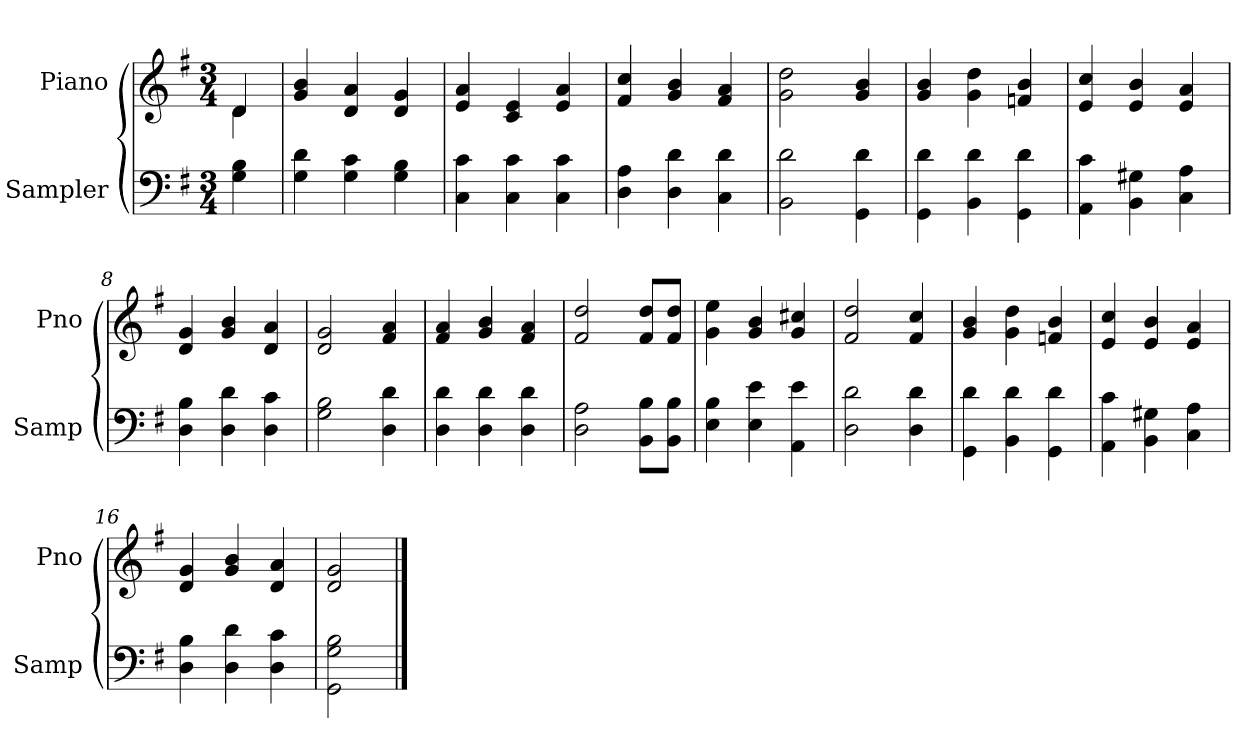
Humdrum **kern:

**kern	**kern
*part2	*part1
*staff2	*staff1
*I"Sampler	*I"Piano
*I'Samp	*I'Pno
*clefF4	*clefG2
*k[f#]	*k[f#]
*G:	*G:
*M3/4	*M3/4
=1	=1
*	*^
4G 4B	4d/	4d
*	*v	*v
=2	=2
4G 4d	4g 4b
4G 4c	4d 4a
4G 4B	4d 4g
=3	=3
4C 4c	4e 4a
4C 4c	4c 4e
4C 4c	4e 4a
=4	=4
4D 4A	4f# 4cc
4D 4d	4g 4b
4C 4d	4f# 4a
=5	=5
2BB 2d	2g 2dd
4GG 4d	4g 4b
=6	=6
4GG 4d	4g 4b
4BB 4d	4g 4dd
4GG 4d	4fn 4b
=7	=7
4AA 4c	4e 4cc
4BB 4G#X	4e 4b
4C 4A	4e 4a
=8	=8
4D 4B	4d 4g
4D 4d	4g 4b
4D 4c	4d 4a
=9	=9
2G 2B	2d 2g
4D 4d	4f# 4a
=10	=10
4D 4d	4f# 4a
4D 4d	4g 4b
4D 4d	4f# 4a
=11	=11
2D 2A	2f# 2dd
8BB\ 8B\L	8f#/ 8dd/L
8BB\ 8B\J	8f#/ 8dd/J
=12	=12
4E 4B	4g 4ee
4E 4e	4g 4b
4AA 4e	4g 4cc#X
=13	=13
2D 2d	2f# 2dd
4D 4d	4f# 4cc
=14	=14
4GG 4d	4g 4b
4BB 4d	4g 4dd
4GG 4d	4fn 4b
=15	=15
4AA 4c	4e 4cc
4BB 4G#X	4e 4b
4C 4A	4e 4a
=16	=16
4D 4B	4d 4g
4D 4d	4g 4b
4D 4c	4d 4a
=17	=17
2GG 2G 2B	2d 2g
==	==
*-	*-
